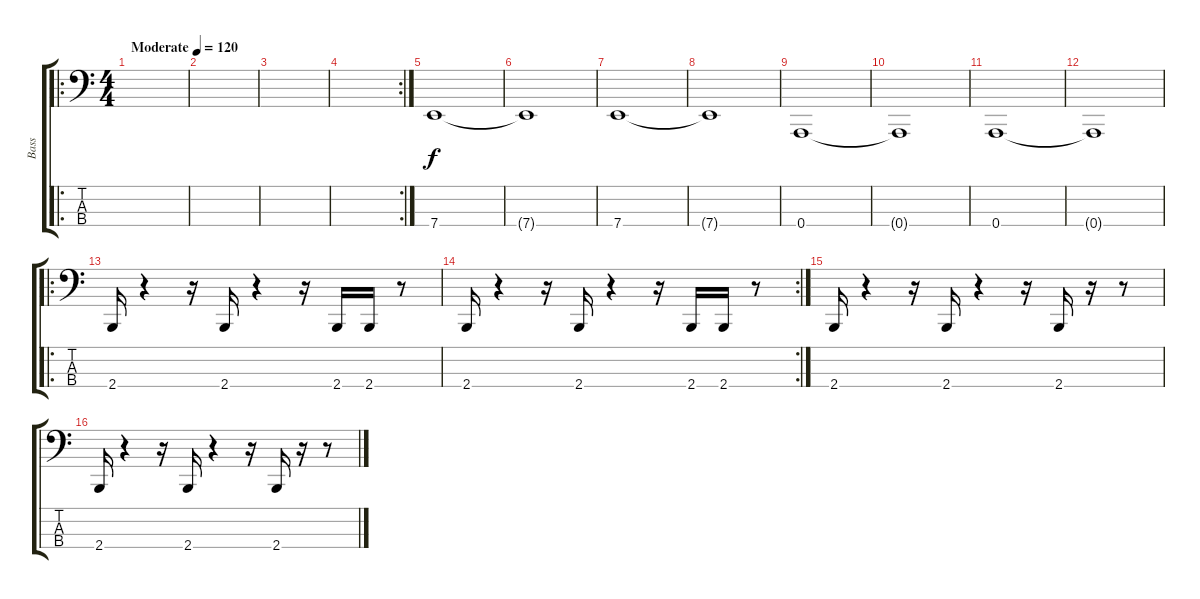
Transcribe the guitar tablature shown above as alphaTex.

\track ("Bass" "Bass") {instrument electricbassfinger}
\staff {score tabs}
\tuning (D2 A1 E1 A0) {hide}
\ro
\ts (4 4)
\tempo (120 "Moderate")
\clef f4
\ks c
|
|
|
\rc 2
|
7.4.1 |
7.4{t}.1 |
7.4.1 |
7.4{t}.1 |
0.4.1 |
0.4{t}.1 |
0.4.1 |
0.4{t}.1 |
\ro
2.4.16 r.4 r.16 2.4.16 r.4 r.16 2.4.16 2.4.16 r.8 |
\rc 2
2.4.16 r.4 r.16 2.4.16 r.4 r.16 2.4.16 2.4.16 r.8 |
2.4.16 r.4 r.16 2.4.16 r.4 r.16 2.4.16 r.16 r.8 |
2.4.16 r.4 r.16 2.4.16 r.4 r.16 2.4.16 r.16 r.8
